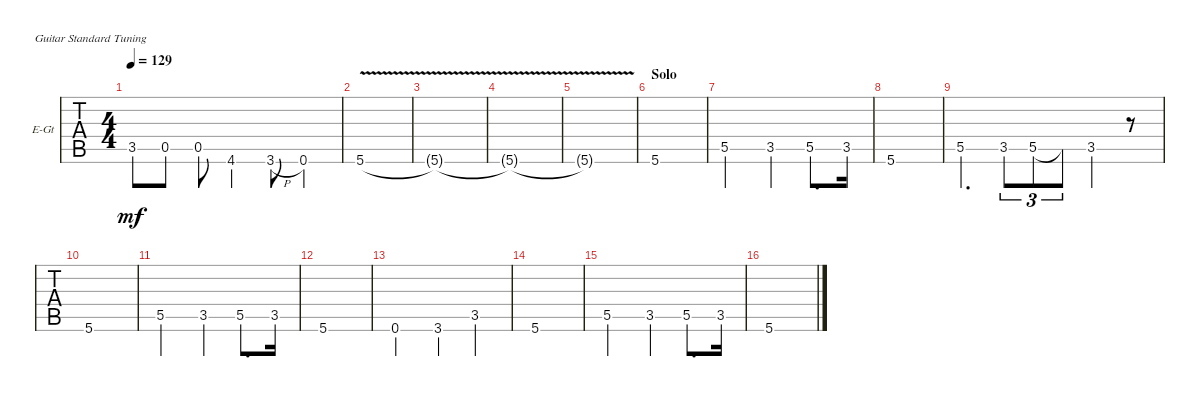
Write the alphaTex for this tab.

\bracketExtendMode groupsimilarinstruments
\firstSystemTrackNameOrientation horizontal
\otherSystemsTrackNameOrientation horizontal
\track ("Guitar II" "E-Gt") {instrument overdrivenguitar}
\staff {tabs}
\tuning (E4 B3 G3 D3 A2 E2)
\ts (4 4)
\tempo 129
\clef g2
\ks c
3.5.8{dy mf} 0.5.8 0.5.8 4.6.4 3.6{h}.8 0.6.4 |
5.6{v}.1 |
5.6{v t}.1 |
5.6{v t}.1 |
5.6{v t}.1 |
\section ("" "Solo")
\scale
0.333333 5.6.1 |
\scale
0.333333 5.5.2 3.5.4 5.5.8{d} 3.5.16 |
\scale
0.333333 5.6.1 |
5.5.4{d} 3.5.8{tu (3 2)} 5.5.8{tu (3 2)} 5.5{t}.8{tu (3 2)} 3.5.4 r.8 |
5.6.1 |
5.5.2 3.5.4 5.5.8{d} 3.5.16 |
5.6.1 |
0.6.2 3.6.4 3.5.4 |
5.6.1 |
5.5.2 3.5.4 5.5.8{d} 3.5.16 |
5.6.1
